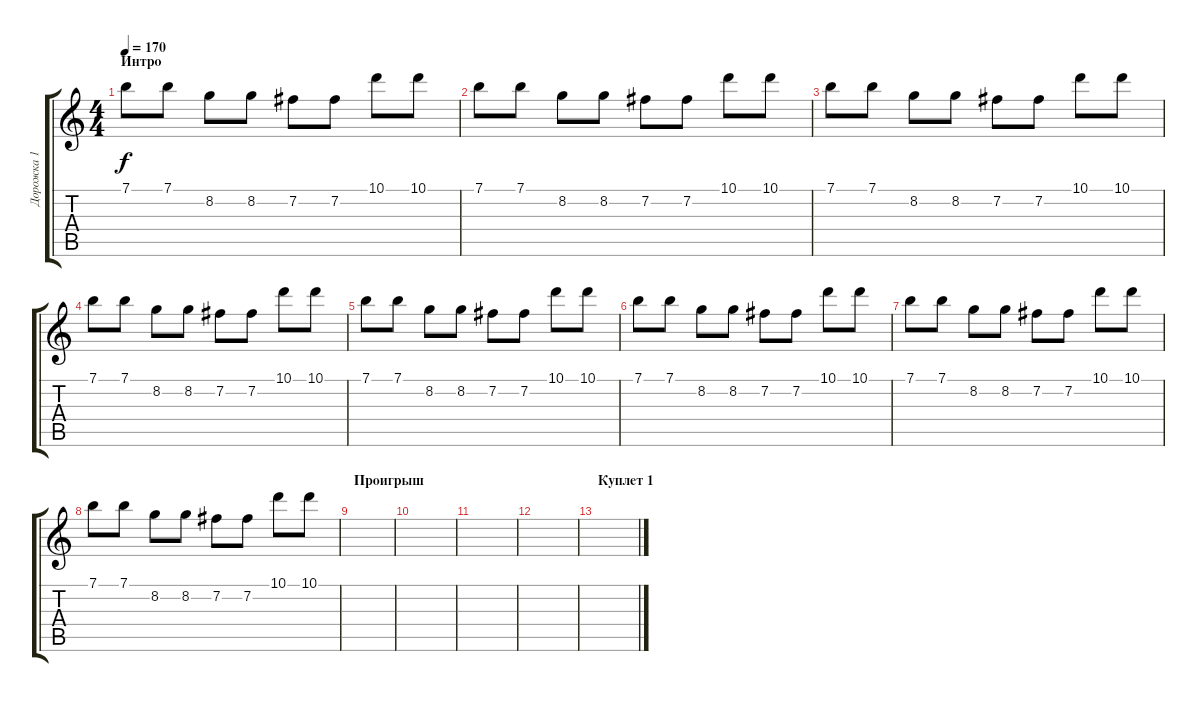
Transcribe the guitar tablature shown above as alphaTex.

\track ("Дорожка 1" "Дорожка 1") {instrument distortionguitar}
\staff {score tabs}
\tuning (E4 B3 G3 D3 A2 E2) {hide}
\ts (4 4)
\section ("" "Интро")
\tempo 170
\clef g2
\ks c
7.1.8{dy f instrument distortionguitar} 7.1.8 8.2.8 8.2.8 7.2.8 7.2.8 10.1.8 10.1.8 |
7.1.8 7.1.8 8.2.8 8.2.8 7.2.8 7.2.8 10.1.8 10.1.8 |
7.1.8 7.1.8 8.2.8 8.2.8 7.2.8 7.2.8 10.1.8 10.1.8 |
7.1.8 7.1.8 8.2.8 8.2.8 7.2.8 7.2.8 10.1.8 10.1.8 |
7.1.8 7.1.8 8.2.8 8.2.8 7.2.8 7.2.8 10.1.8 10.1.8 |
7.1.8 7.1.8 8.2.8 8.2.8 7.2.8 7.2.8 10.1.8 10.1.8 |
7.1.8 7.1.8 8.2.8 8.2.8 7.2.8 7.2.8 10.1.8 10.1.8 |
7.1.8 7.1.8 8.2.8 8.2.8 7.2.8 7.2.8 10.1.8 10.1.8 |
\section ("" "Проигрыш")
|
|
|
|
\section ("" "Куплет 1")
